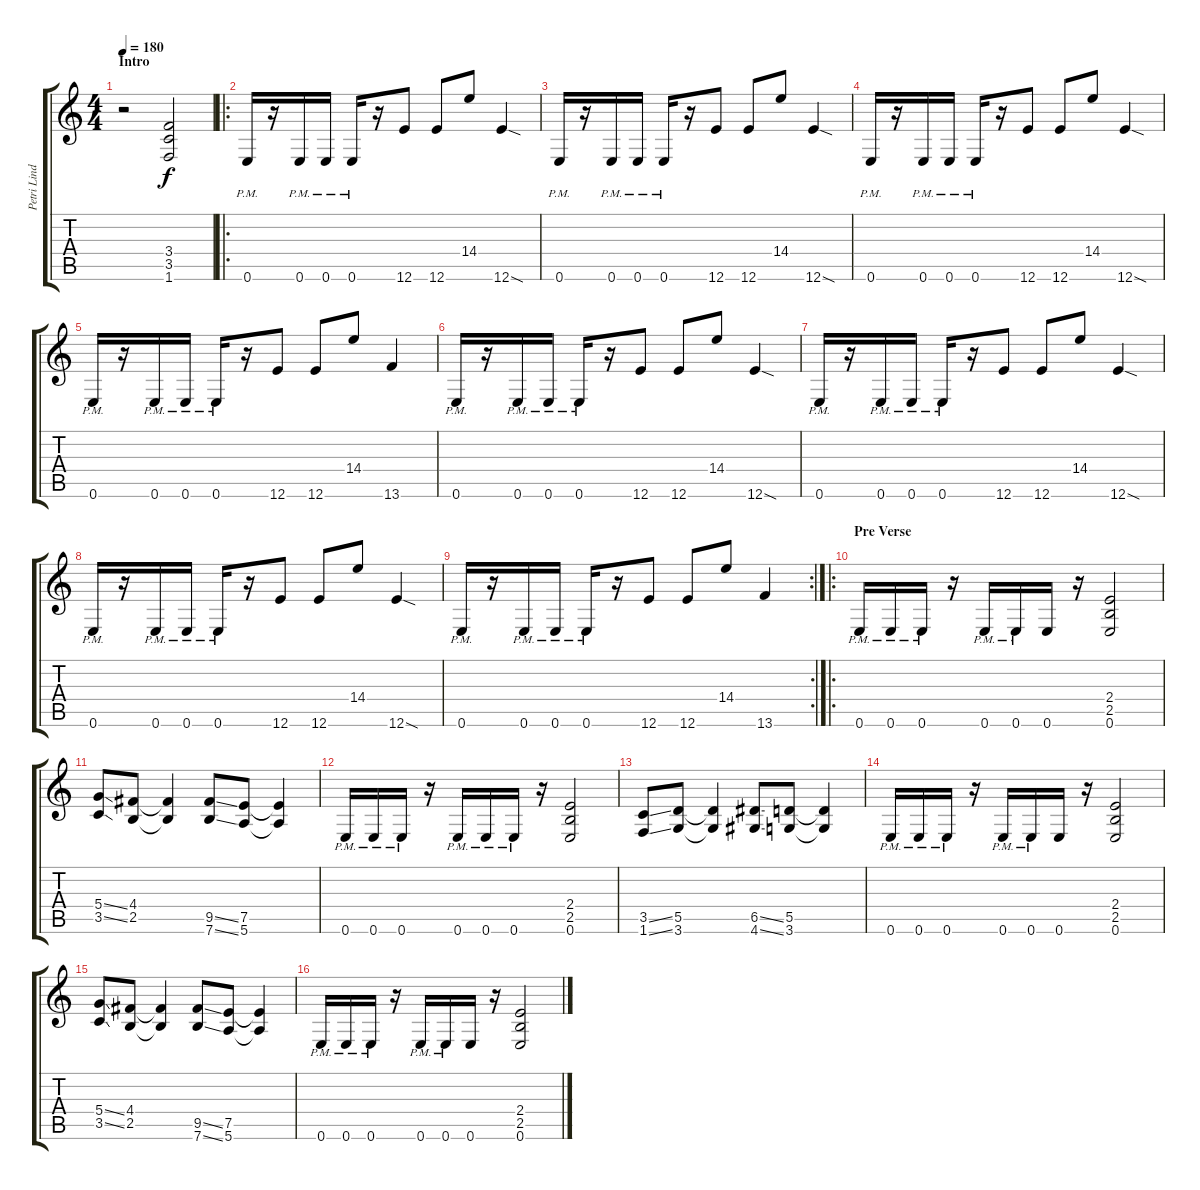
\track ("Petri Lindroos" "Petri Lind") {instrument distortionguitar}
\staff {score tabs}
\tuning (E4 B3 G3 D3 A2 E2) {hide}
\ts (4 4)
\section ("" "Intro")
\tempo 180
\clef g2
\ks c
r.2{dy f instrument distortionguitar} (3.4 3.5 1.6).2 |
\ro
0.6{pm}.16 r.16 0.6{pm}.16 0.6{pm}.16 0.6{pm}.16 r.16 12.6.8 12.6.8 14.4.8 12.6{sod}.4 |
0.6{pm}.16 r.16 0.6{pm}.16 0.6{pm}.16 0.6{pm}.16 r.16 12.6.8 12.6.8 14.4.8 12.6{sod}.4 |
0.6{pm}.16 r.16 0.6{pm}.16 0.6{pm}.16 0.6{pm}.16 r.16 12.6.8 12.6.8 14.4.8 12.6{sod}.4 |
0.6{pm}.16 r.16 0.6{pm}.16 0.6{pm}.16 0.6{pm}.16 r.16 12.6.8 12.6.8 14.4.8 13.6.4 |
0.6{pm}.16 r.16 0.6{pm}.16 0.6{pm}.16 0.6{pm}.16 r.16 12.6.8 12.6.8 14.4.8 12.6{sod}.4 |
0.6{pm}.16 r.16 0.6{pm}.16 0.6{pm}.16 0.6{pm}.16 r.16 12.6.8 12.6.8 14.4.8 12.6{sod}.4 |
0.6{pm}.16 r.16 0.6{pm}.16 0.6{pm}.16 0.6{pm}.16 r.16 12.6.8 12.6.8 14.4.8 12.6{sod}.4 |
\rc 2
0.6{pm}.16 r.16 0.6{pm}.16 0.6{pm}.16 0.6{pm}.16 r.16 12.6.8 12.6.8 14.4.8 13.6.4 |
\ro
\section ("" "Pre Verse")
0.6{pm}.16 0.6{pm}.16 0.6{pm}.16 r.16 0.6{pm}.16 0.6{pm}.16 0.6.16 r.16 (2.4 2.5 0.6).2 |
(5.4{ss} 3.5{ss}).8 (4.4 2.5).8 (4.4{t} 2.5{t}).4 (9.5{ss} 7.6{ss}).8 (7.5 5.6).8 (7.5{t} 5.6{t}).4 |
0.6{pm}.16 0.6{pm}.16 0.6{pm}.16 r.16 0.6{pm}.16 0.6{pm}.16 0.6{pm}.16 r.16 (2.4 2.5 0.6).2 |
(3.5{ss} 1.6{ss}).8 (5.5 3.6).8 (5.5{t} 3.6{t}).4 (6.5{ss} 4.6{ss}).8 (5.5 3.6).8 (5.5{t} 3.6{t}).4 |
0.6{pm}.16 0.6{pm}.16 0.6{pm}.16 r.16 0.6{pm}.16 0.6{pm}.16 0.6.16 r.16 (2.4 2.5 0.6).2 |
(5.4{ss} 3.5{ss}).8 (4.4 2.5).8 (4.4{t} 2.5{t}).4 (9.5{ss} 7.6{ss}).8 (7.5 5.6).8 (7.5{t} 5.6{t}).4 |
0.6{pm}.16 0.6{pm}.16 0.6{pm}.16 r.16 0.6{pm}.16 0.6{pm}.16 0.6.16 r.16 (2.4 2.5 0.6).2
